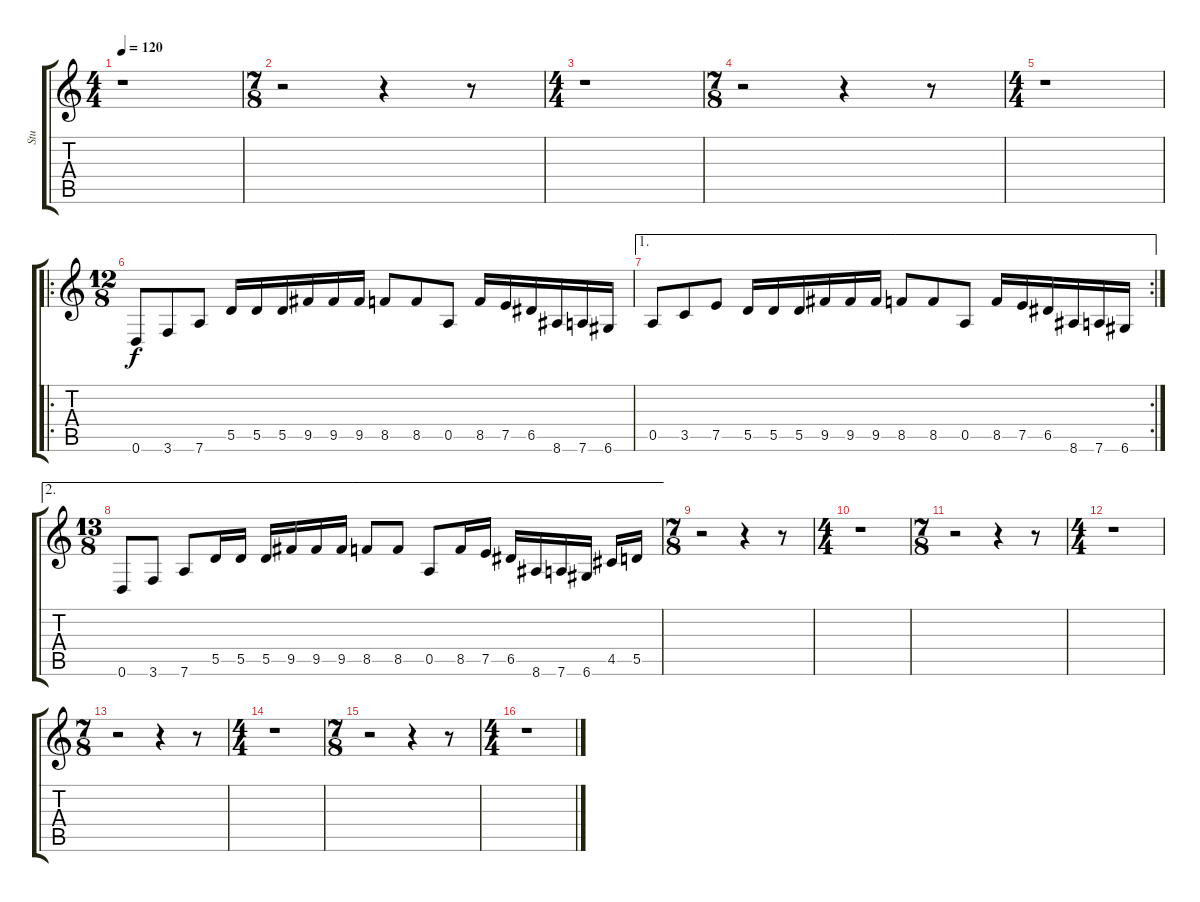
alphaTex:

\track ("Stu" "Stu") {instrument distortionguitar}
\staff {score tabs}
\tuning (E4 B3 G3 D3 A2 D2) {hide}
\ts (4 4)
\tempo 120
\clef g2
\ks c
r.1{dy f} |
\ts (7 8)
r.2 r.4 r.8 |
\ts (4 4)
r.1 |
\ts (7 8)
r.2 r.4 r.8 |
\ts (4 4)
r.1 |
\ro
\ts (12 8)
0.6.8 3.6.8 7.6.8 5.5.16 5.5.16 5.5.16 9.5.16 9.5.16 9.5.16 8.5.8 8.5.8 0.5.8 8.5.16 7.5.16 6.5.16 8.6.16 7.6.16 6.6.16 |
\ae 1
\rc 2
0.5.8 3.5.8 7.5.8 5.5.16 5.5.16 5.5.16 9.5.16 9.5.16 9.5.16 8.5.8 8.5.8 0.5.8 8.5.16 7.5.16 6.5.16 8.6.16 7.6.16 6.6.16 |
\ae 2
\ts (13 8)
0.6.8 3.6.8 7.6.8 5.5.16 5.5.16 5.5.16 9.5.16 9.5.16 9.5.16 8.5.8 8.5.8 0.5.8 8.5.16 7.5.16 6.5.16 8.6.16 7.6.16 6.6.16 4.5.16 5.5.16 |
\ts (7 8)
r.2 r.4 r.8 |
\ts (4 4)
r.1 |
\ts (7 8)
r.2 r.4 r.8 |
\ts (4 4)
r.1 |
\ts (7 8)
r.2 r.4 r.8 |
\ts (4 4)
r.1 |
\ts (7 8)
r.2 r.4 r.8 |
\ts (4 4)
r.1
